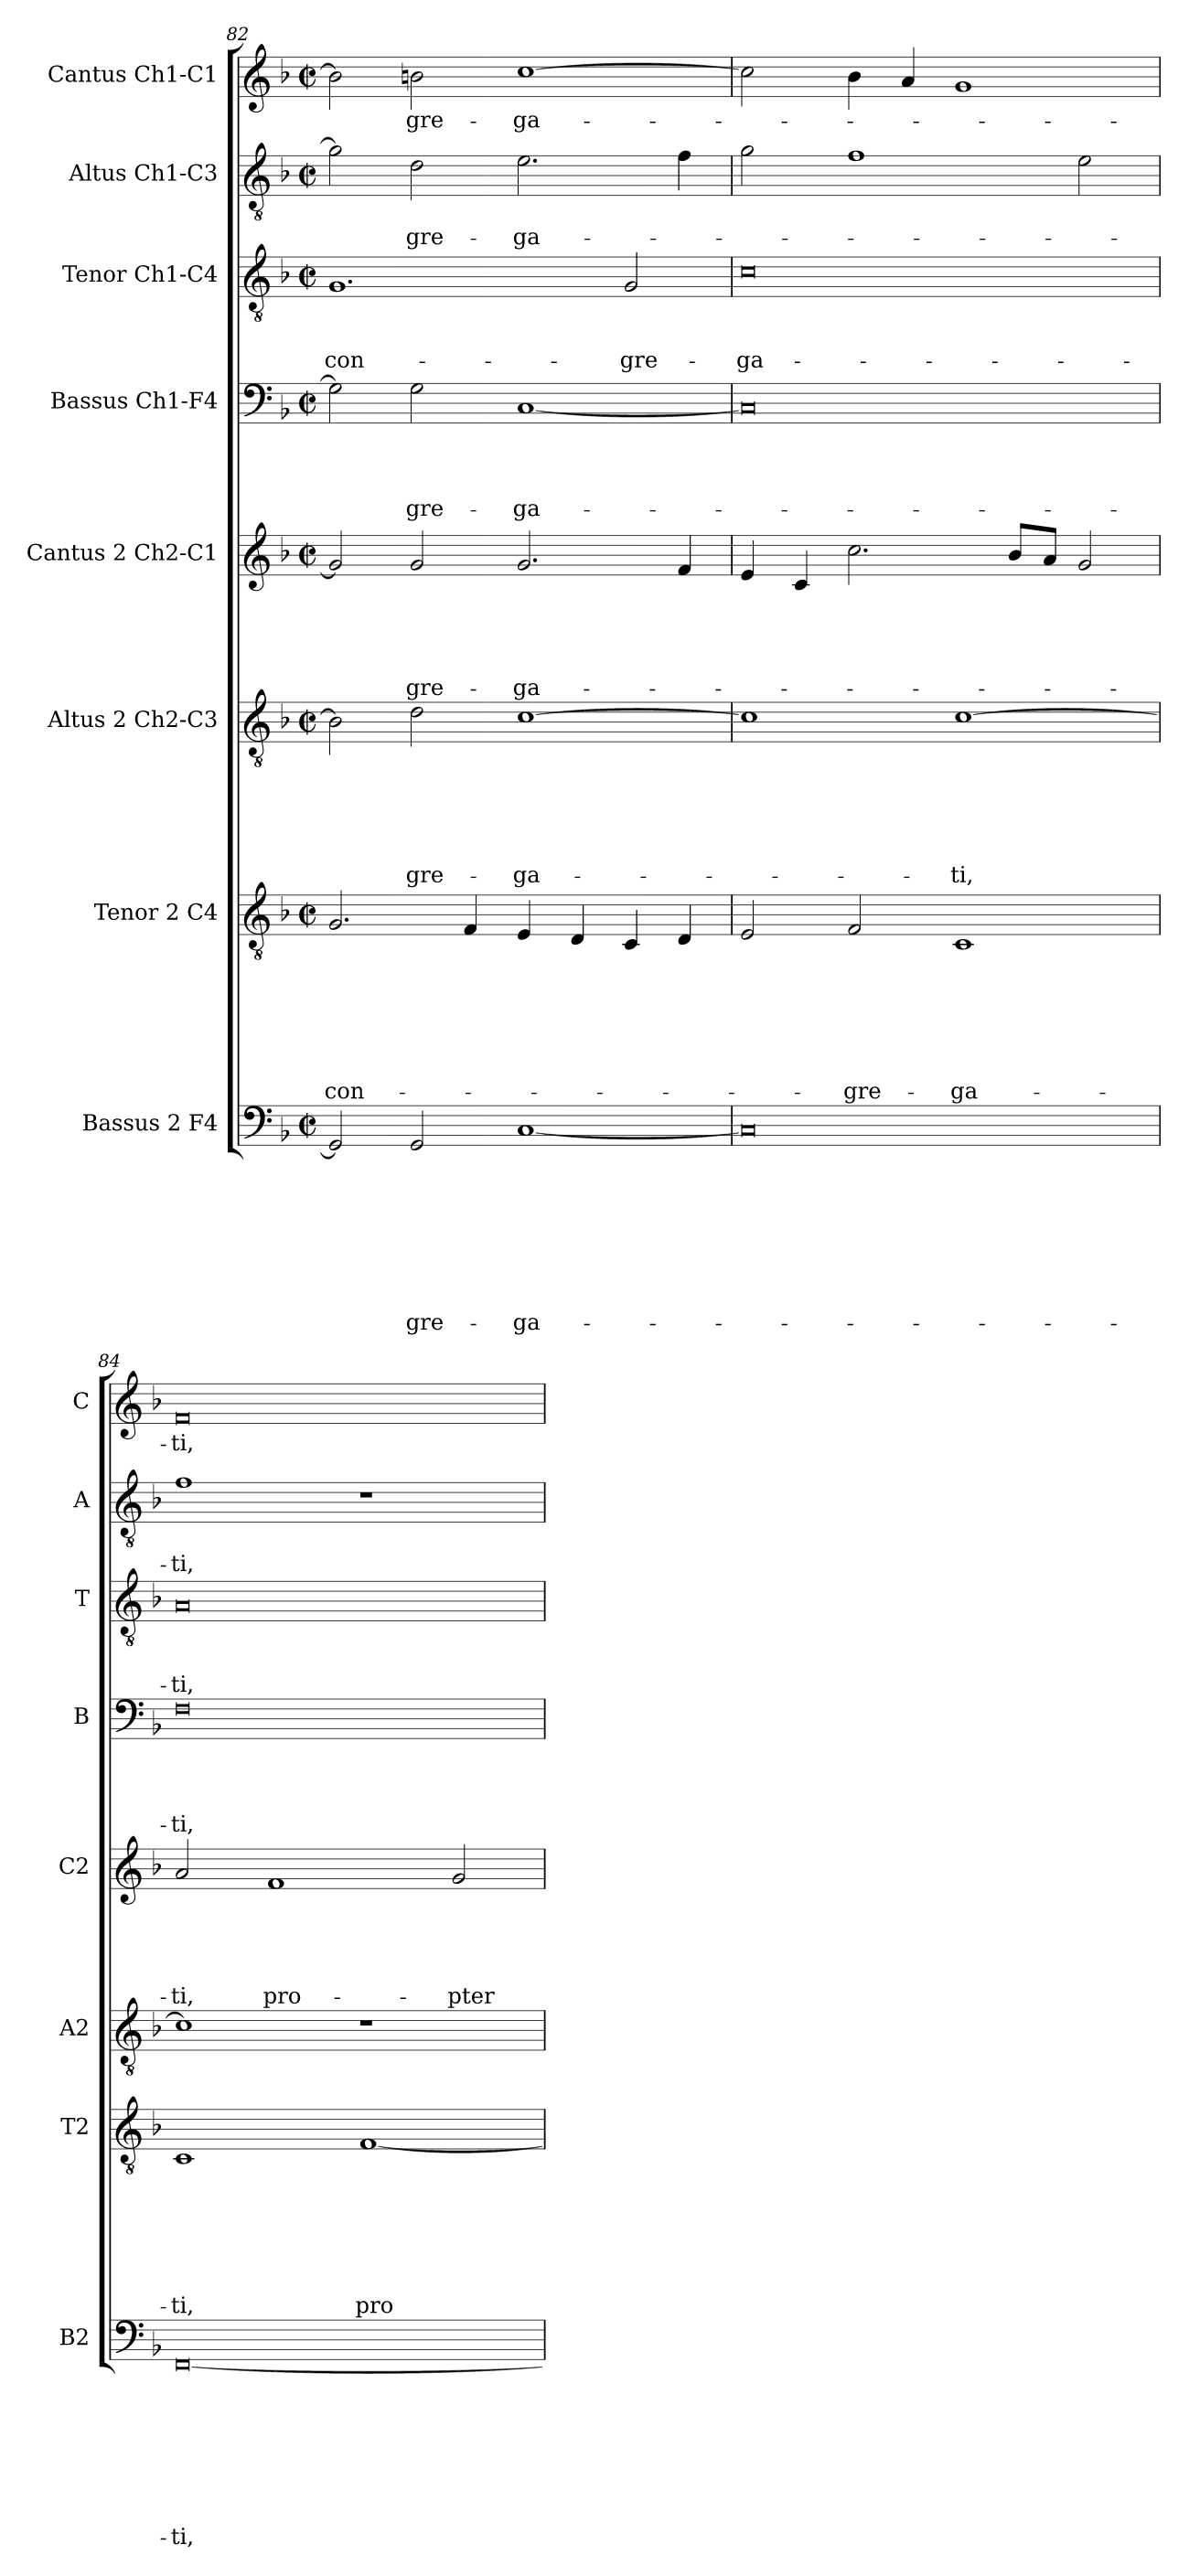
**kern	**text	**text	**text	**text	**text	**text	**text	**text	**kern	**text	**text	**text	**text	**text	**text	**text	**kern	**text	**text	**text	**text	**text	**text	**kern	**text	**text	**text	**text	**text	**kern	**text	**text	**text	**text	**kern	**text	**text	**text	**kern	**text	**text	**kern	**text
*part8	*part8	*part8	*part8	*part8	*part8	*part8	*part8	*part8	*part7	*part7	*part7	*part7	*part7	*part7	*part7	*part7	*part6	*part6	*part6	*part6	*part6	*part6	*part6	*part5	*part5	*part5	*part5	*part5	*part5	*part4	*part4	*part4	*part4	*part4	*part3	*part3	*part3	*part3	*part2	*part2	*part2	*part1	*part1
*staff8	*staff8	*staff8	*staff8	*staff8	*staff8	*staff8	*staff8	*staff8	*staff7	*staff7	*staff7	*staff7	*staff7	*staff7	*staff7	*staff7	*staff6	*staff6	*staff6	*staff6	*staff6	*staff6	*staff6	*staff5	*staff5	*staff5	*staff5	*staff5	*staff5	*staff4	*staff4	*staff4	*staff4	*staff4	*staff3	*staff3	*staff3	*staff3	*staff2	*staff2	*staff2	*staff1	*staff1
*I"Bassus 2 F4	*	*	*	*	*	*	*	*	*I"Tenor 2 C4	*	*	*	*	*	*	*	*I"Altus 2 Ch2-C3	*	*	*	*	*	*	*I"Cantus 2 Ch2-C1	*	*	*	*	*	*I"Bassus  Ch1-F4	*	*	*	*	*I"Tenor Ch1-C4	*	*	*	*I"Altus  Ch1-C3	*	*	*I"Cantus Ch1-C1	*
*I'B2	*	*	*	*	*	*	*	*	*I'T2	*	*	*	*	*	*	*	*I'A2	*	*	*	*	*	*	*I'C2	*	*	*	*	*	*I'B	*	*	*	*	*I'T	*	*	*	*I'A	*	*	*I'C	*
!!LO:PB:g=z
*clefF4	*	*	*	*	*	*	*	*	*clefGv2	*	*	*	*	*	*	*	*clefGv2	*	*	*	*	*	*	*clefG2	*	*	*	*	*	*clefF4	*	*	*	*	*clefGv2	*	*	*	*clefGv2	*	*	*clefG2	*
*k[b-]	*	*	*	*	*	*	*	*	*k[b-]	*	*	*	*	*	*	*	*k[b-]	*	*	*	*	*	*	*k[b-]	*	*	*	*	*	*k[b-]	*	*	*	*	*k[b-]	*	*	*	*k[b-]	*	*	*k[b-]	*
*F:	*	*	*	*	*	*	*	*	*F:	*	*	*	*	*	*	*	*F:	*	*	*	*	*	*	*F:	*	*	*	*	*	*F:	*	*	*	*	*F:	*	*	*	*F:	*	*	*F:	*
*M2/2	*	*	*	*	*	*	*	*	*M2/2	*	*	*	*	*	*	*	*M2/2	*	*	*	*	*	*	*M2/2	*	*	*	*	*	*M2/2	*	*	*	*	*M2/2	*	*	*	*M2/2	*	*	*M2/2	*
*met(c|)	*	*	*	*	*	*	*	*	*met(c|)	*	*	*	*	*	*	*	*met(c|)	*	*	*	*	*	*	*met(c|)	*	*	*	*	*	*met(c|)	*	*	*	*	*met(c|)	*	*	*	*met(c|)	*	*	*met(c|)	*
=82	=82	=82	=82	=82	=82	=82	=82	=82	=82	=82	=82	=82	=82	=82	=82	=82	=82	=82	=82	=82	=82	=82	=82	=82	=82	=82	=82	=82	=82	=82	=82	=82	=82	=82	=82	=82	=82	=82	=82	=82	=82	=82	=82
!	!	!	!	!	!	!	!	!	!	!	!	!	!	!	!	!LO:LY:b	!	!	!	!	!	!	!	!	!	!	!	!	!	!	!	!	!	!	!	!	!	!LO:LY:b	!	!	!	!	!
2GG/]	.	.	.	.	.	.	.	.	2.G/	.	.	.	.	.	.	con-	2B\]	.	.	.	.	.	.	2g/]	.	.	.	.	.	2G\]	.	.	.	.	1.G	.	.	con-	2g\]	.	.	2b\]	.
!	!	!	!	!	!	!	!	!LO:LY:b	!	!	!	!	!	!	!	!	!	!	!	!	!	!	!LO:LY:b	!	!	!	!	!	!LO:LY:b	!	!	!	!	!LO:LY:b	!	!	!	!	!	!	!LO:LY:b	!	!LO:LY:b
2GG/	.	.	.	.	.	.	.	-gre-	.	.	.	.	.	.	.	.	2d\	.	.	.	.	.	-gre-	2g/	.	.	.	.	-gre-	2G\	.	.	.	-gre-	.	.	.	.	2d\	.	-gre-	2bn\	-gre-
.	.	.	.	.	.	.	.	.	4F/	.	.	.	.	.	.	.	.	.	.	.	.	.	.	.	.	.	.	.	.	.	.	.	.	.	.	.	.	.	.	.	.	.	.
!	!	!	!	!	!	!	!	!LO:LY:b	!	!	!	!	!	!	!	!	!	!	!	!	!	!	!LO:LY:b	!	!	!	!	!	!LO:LY:b	!	!	!	!	!LO:LY:b	!	!	!	!	!	!	!LO:LY:b	!	!LO:LY:b
[1C	.	.	.	.	.	.	.	-ga-	4E/	.	.	.	.	.	.	.	[1c	.	.	.	.	.	-ga-	2.g/	.	.	.	.	-ga-	[1C	.	.	.	-ga-	.	.	.	.	2.e\	.	-ga-	[1cc	-ga-
.	.	.	.	.	.	.	.	.	4D/	.	.	.	.	.	.	.	.	.	.	.	.	.	.	.	.	.	.	.	.	.	.	.	.	.	.	.	.	.	.	.	.	.	.
!	!	!	!	!	!	!	!	!	!	!	!	!	!	!	!	!	!	!	!	!	!	!	!	!	!	!	!	!	!	!	!	!	!	!	!	!	!	!LO:LY:b	!	!	!	!	!
.	.	.	.	.	.	.	.	.	4C/	.	.	.	.	.	.	.	.	.	.	.	.	.	.	.	.	.	.	.	.	.	.	.	.	.	2G/	.	.	-gre-	.	.	.	.	.
.	.	.	.	.	.	.	.	.	4D/	.	.	.	.	.	.	.	.	.	.	.	.	.	.	4f/	.	.	.	.	.	.	.	.	.	.	.	.	.	.	4f\	.	.	.	.
=83	=83	=83	=83	=83	=83	=83	=83	=83	=83	=83	=83	=83	=83	=83	=83	=83	=83	=83	=83	=83	=83	=83	=83	=83	=83	=83	=83	=83	=83	=83	=83	=83	=83	=83	=83	=83	=83	=83	=83	=83	=83	=83	=83
!	!	!	!	!	!	!	!	!	!	!	!	!	!	!	!	!	!	!	!	!	!	!	!	!	!	!	!	!	!	!	!	!	!	!	!	!	!	!LO:LY:b	!	!	!	!	!
0C]	.	.	.	.	.	.	.	.	2E/	.	.	.	.	.	.	.	1c]	.	.	.	.	.	.	4e/	.	.	.	.	.	0C]	.	.	.	.	0c	.	.	-ga-	2g\	.	.	2cc\]	.
.	.	.	.	.	.	.	.	.	.	.	.	.	.	.	.	.	.	.	.	.	.	.	.	4c/	.	.	.	.	.	.	.	.	.	.	.	.	.	.	.	.	.	.	.
!	!	!	!	!	!	!	!	!	!	!	!	!	!	!	!	!LO:LY:b	!	!	!	!	!	!	!	!	!	!	!	!	!	!	!	!	!	!	!	!	!	!	!	!	!	!	!
.	.	.	.	.	.	.	.	.	2F/	.	.	.	.	.	.	-gre-	.	.	.	.	.	.	.	2.cc\	.	.	.	.	.	.	.	.	.	.	.	.	.	.	1f	.	.	4b-\	.
.	.	.	.	.	.	.	.	.	.	.	.	.	.	.	.	.	.	.	.	.	.	.	.	.	.	.	.	.	.	.	.	.	.	.	.	.	.	.	.	.	.	4a/	.
!	!	!	!	!	!	!	!	!	!	!	!	!	!	!	!	!LO:LY:b	!	!	!	!	!	!	!LO:LY:b	!	!	!	!	!	!	!	!	!	!	!	!	!	!	!	!	!	!	!	!
.	.	.	.	.	.	.	.	.	1C	.	.	.	.	.	.	-ga-	[1c	.	.	.	.	.	-ti,	.	.	.	.	.	.	.	.	.	.	.	.	.	.	.	.	.	.	1g	.
.	.	.	.	.	.	.	.	.	.	.	.	.	.	.	.	.	.	.	.	.	.	.	.	8b-/L	.	.	.	.	.	.	.	.	.	.	.	.	.	.	.	.	.	.	.
.	.	.	.	.	.	.	.	.	.	.	.	.	.	.	.	.	.	.	.	.	.	.	.	8a/J	.	.	.	.	.	.	.	.	.	.	.	.	.	.	.	.	.	.	.
.	.	.	.	.	.	.	.	.	.	.	.	.	.	.	.	.	.	.	.	.	.	.	.	2g/	.	.	.	.	.	.	.	.	.	.	.	.	.	.	2e\	.	.	.	.
=84	=84	=84	=84	=84	=84	=84	=84	=84	=84	=84	=84	=84	=84	=84	=84	=84	=84	=84	=84	=84	=84	=84	=84	=84	=84	=84	=84	=84	=84	=84	=84	=84	=84	=84	=84	=84	=84	=84	=84	=84	=84	=84	=84
!	!	!	!	!	!	!	!	!LO:LY:b	!	!	!	!	!	!	!	!LO:LY:b	!	!	!	!	!	!	!	!	!	!	!	!	!LO:LY:b	!	!	!	!	!LO:LY:b	!	!	!	!LO:LY:b	!	!	!LO:LY:b	!	!LO:LY:b
[0FF	.	.	.	.	.	.	.	-ti,	1C	.	.	.	.	.	.	-ti,	1c]	.	.	.	.	.	.	2a/	.	.	.	.	-ti,	0F	.	.	.	-ti,	0A	.	.	-ti,	1f	.	-ti,	0f	-ti,
!	!	!	!	!	!	!	!	!	!	!	!	!	!	!	!	!	!	!	!	!	!	!	!	!	!	!	!	!	!LO:LY:b	!	!	!	!	!	!	!	!	!	!	!	!	!	!
.	.	.	.	.	.	.	.	.	.	.	.	.	.	.	.	.	.	.	.	.	.	.	.	1f	.	.	.	.	pro-	.	.	.	.	.	.	.	.	.	.	.	.	.	.
!	!	!	!	!	!	!	!	!	!	!	!	!	!	!	!	!LO:LY:b	!	!	!	!	!	!	!	!	!	!	!	!	!	!	!	!	!	!	!	!	!	!	!	!	!	!	!
.	.	.	.	.	.	.	.	.	[1F	.	.	.	.	.	.	pro-	1r	.	.	.	.	.	.	.	.	.	.	.	.	.	.	.	.	.	.	.	.	.	1r	.	.	.	.
!	!	!	!	!	!	!	!	!	!	!	!	!	!	!	!	!	!	!	!	!	!	!	!	!	!	!	!	!	!LO:LY:b	!	!	!	!	!	!	!	!	!	!	!	!	!	!
.	.	.	.	.	.	.	.	.	.	.	.	.	.	.	.	.	.	.	.	.	.	.	.	2g/	.	.	.	.	-pter	.	.	.	.	.	.	.	.	.	.	.	.	.	.
=	=	=	=	=	=	=	=	=	=	=	=	=	=	=	=	=	=	=	=	=	=	=	=	=	=	=	=	=	=	=	=	=	=	=	=	=	=	=	=	=	=	=	=
*-	*-	*-	*-	*-	*-	*-	*-	*-	*-	*-	*-	*-	*-	*-	*-	*-	*-	*-	*-	*-	*-	*-	*-	*-	*-	*-	*-	*-	*-	*-	*-	*-	*-	*-	*-	*-	*-	*-	*-	*-	*-	*-	*-
